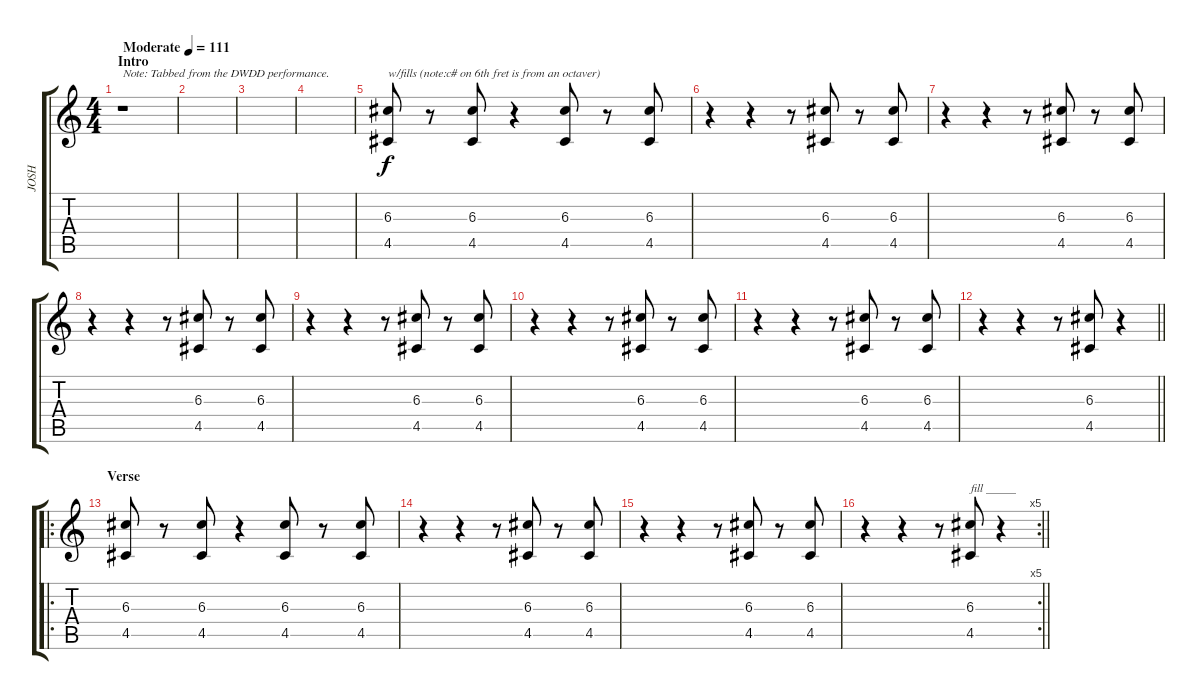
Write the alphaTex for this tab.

\track ("JOSH" "JOSH") {instrument overdrivenguitar}
\staff {score tabs}
\tuning (E4 B3 G3 D3 A2 E2) {hide}
\ts (4 4)
\section ("" "Intro")
\tempo (111 "Moderate")
\clef g2
\ks c
r.1{txt "Note: Tabbed from the DWDD performance." dy f instrument overdrivenguitar} |
|
|
|
(6.3 4.5).8{txt "w/fills (note:c# on 6th fret is from an octaver)"} r.8 (6.3 4.5).8 r.4 (6.3 4.5).8 r.8 (6.3 4.5).8 |
r.4 r.4 r.8 (6.3 4.5).8 r.8 (6.3 4.5).8 |
r.4 r.4 r.8 (6.3 4.5).8 r.8 (6.3 4.5).8 |
r.4 r.4 r.8 (6.3 4.5).8 r.8 (6.3 4.5).8 |
r.4 r.4 r.8 (6.3 4.5).8 r.8 (6.3 4.5).8 |
r.4 r.4 r.8 (6.3 4.5).8 r.8 (6.3 4.5).8 |
r.4 r.4 r.8 (6.3 4.5).8 r.8 (6.3 4.5).8 |
\barLineRight lightlight
r.4 r.4 r.8 (6.3 4.5).8 r.4 |
\ro
\section ("" "Verse")
(6.3 4.5).8 r.8 (6.3 4.5).8 r.4 (6.3 4.5).8 r.8 (6.3 4.5).8 |
r.4 r.4 r.8 (6.3 4.5).8 r.8 (6.3 4.5).8 |
r.4 r.4 r.8 (6.3 4.5).8 r.8 (6.3 4.5).8 |
\rc 5
\barLineRight lightlight
r.4 r.4 r.8 (6.3 4.5).8{txt "fill _____"} r.4
